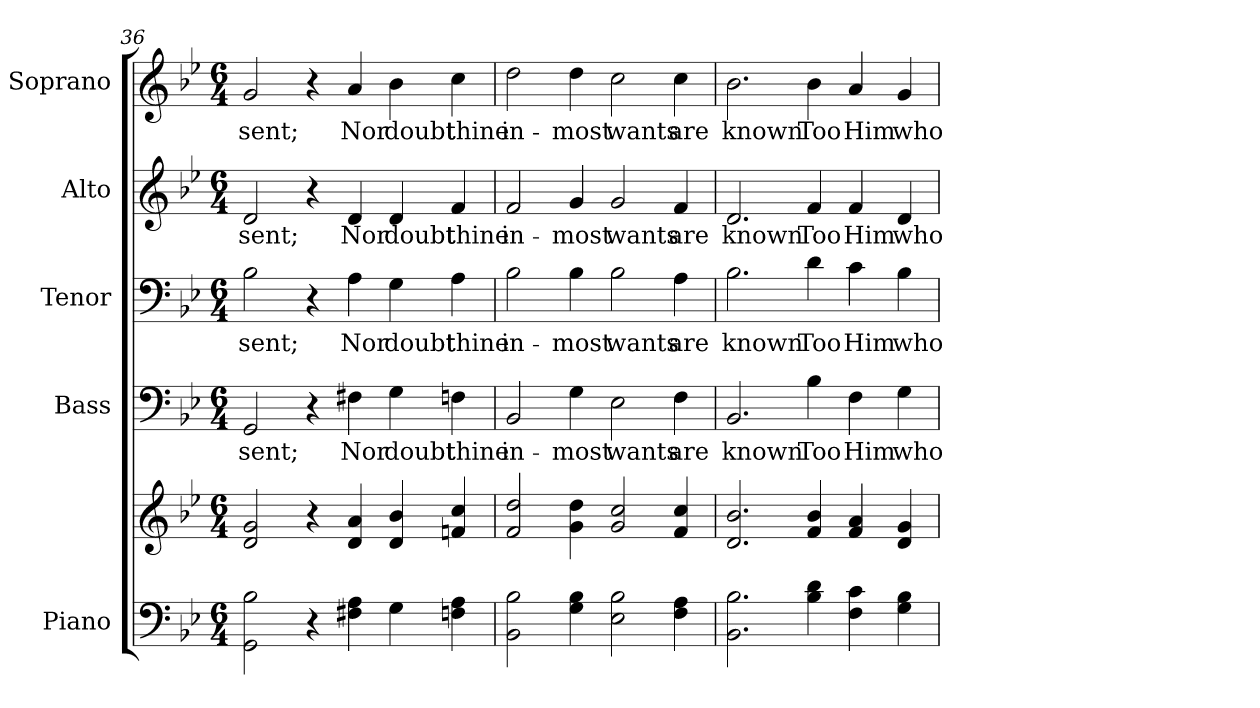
**kern	**kern	**kern	**text	**kern	**text	**kern	**text	**kern	**text
*part5	*part5	*part4	*part4	*part3	*part3	*part2	*part2	*part1	*part1
*staff6	*staff5	*staff4	*staff4	*staff3	*staff3	*staff2	*staff2	*staff1	*staff1
*I"Piano	*	*I"Bass	*	*I"Tenor	*	*I"Alto	*	*I"Soprano	*
*I'Pno.	*	*I'B.	*	*I'T.	*	*I'A.	*	*I'S.	*
!!LO:PB:g=z
*clefF4	*clefG2	*clefF4	*	*clefF4	*	*clefG2	*	*clefG2	*
*k[b-e-]	*k[b-e-]	*k[b-e-]	*	*k[b-e-]	*	*k[b-e-]	*	*k[b-e-]	*
*B-:	*B-:	*B-:	*	*B-:	*	*B-:	*	*B-:	*
*M6/4	*M6/4	*M6/4	*	*M6/4	*	*M6/4	*	*M6/4	*
=36	=36	=36	=36	=36	=36	=36	=36	=36	=36
!	!	!	!LO:LY:b:color=#000000	!	!	!	!	!	!
!	!	!	!	!	!LO:LY:b:color=#000000	!	!	!	!
!	!	!	!	!	!	!	!LO:LY:b:color=#000000	!	!
!	!	!	!	!	!	!	!	!	!LO:LY:b:color=#000000
2GGi\ 2B-i	2di/ 2gi	2GGi/	sent;	2B-i\	sent;	2di/	sent;	2gi/	sent;
4r	4r	4r	.	4r	.	4r	.	4r	.
!	!	!	!LO:LY:b:color=#000000	!	!	!	!	!	!
!	!	!	!	!	!LO:LY:b:color=#000000	!	!	!	!
!	!	!	!	!	!	!	!LO:LY:b:color=#000000	!	!
!	!	!	!	!	!	!	!	!	!LO:LY:b:color=#000000
4F#Xi\ 4Ai	4di/ 4ai	4F#Xi\	Nor	4Ai\	Nor	4di/	Nor	4ai/	Nor
!	!	!	!LO:LY:b:color=#000000	!	!	!	!	!	!
!	!	!	!	!	!LO:LY:b:color=#000000	!	!	!	!
!	!	!	!	!	!	!	!LO:LY:b:color=#000000	!	!
!	!	!	!	!	!	!	!	!	!LO:LY:b:color=#000000
4Gi\	4di/ 4b-i	4Gi\	doubt	4Gi\	doubt	4di/	doubt	4b-i\	doubt
!	!	!	!LO:LY:b:color=#000000	!	!	!	!	!	!
!	!	!	!	!	!LO:LY:b:color=#000000	!	!	!	!
!	!	!	!	!	!	!	!LO:LY:b:color=#000000	!	!
!	!	!	!	!	!	!	!	!	!LO:LY:b:color=#000000
4Fni\ 4Ai	4fni/ 4cci	4Fni\	thine	4Ai\	thine	4fi/	thine	4cci\	thine
=37	=37	=37	=37	=37	=37	=37	=37	=37	=37
!	!	!	!LO:LY:b:color=#000000	!	!	!	!	!	!
!	!	!	!	!	!LO:LY:b:color=#000000	!	!	!	!
!	!	!	!	!	!	!	!LO:LY:b:color=#000000	!	!
!	!	!	!	!	!	!	!	!	!LO:LY:b:color=#000000
2BB-i\ 2B-i	2fi/ 2ddi	2BB-i/	in-	2B-i\	in-	2fi/	in-	2ddi\	in-
!	!	!	!LO:LY:b:color=#000000	!	!	!	!	!	!
!	!	!	!	!	!LO:LY:b:color=#000000	!	!	!	!
!	!	!	!	!	!	!	!LO:LY:b:color=#000000	!	!
!	!	!	!	!	!	!	!	!	!LO:LY:b:color=#000000
4Gi\ 4B-i	4gi\ 4ddi	4Gi\	-most	4B-i\	-most	4gi/	-most	4ddi\	-most
!	!	!	!LO:LY:b:color=#000000	!	!	!	!	!	!
!	!	!	!	!	!LO:LY:b:color=#000000	!	!	!	!
!	!	!	!	!	!	!	!LO:LY:b:color=#000000	!	!
!	!	!	!	!	!	!	!	!	!LO:LY:b:color=#000000
2E-i\ 2B-i	2gi/ 2cci	2E-i\	wants	2B-i\	wants	2gi/	wants	2cci\	wants
!	!	!	!LO:LY:b:color=#000000	!	!	!	!	!	!
!	!	!	!	!	!LO:LY:b:color=#000000	!	!	!	!
!	!	!	!	!	!	!	!LO:LY:b:color=#000000	!	!
!	!	!	!	!	!	!	!	!	!LO:LY:b:color=#000000
4Fi\ 4Ai	4fi/ 4cci	4Fi\	are	4Ai\	are	4fi/	are	4cci\	are
!!LO:PB:g=z
=38	=38	=38	=38	=38	=38	=38	=38	=38	=38
!	!	!	!LO:LY:b:color=#000000	!	!	!	!	!	!
!	!	!	!	!	!LO:LY:b:color=#000000	!	!	!	!
!	!	!	!	!	!	!	!LO:LY:b:color=#000000	!	!
!	!	!	!	!	!	!	!	!	!LO:LY:b:color=#000000
2.BB-i\ 2.B-i	2.di/ 2.b-i	2.BB-i/	known	2.B-i\	known	2.di/	known	2.b-i\	known
!	!	!	!LO:LY:b:color=#000000	!	!	!	!	!	!
!	!	!	!	!	!LO:LY:b:color=#000000	!	!	!	!
!	!	!	!	!	!	!	!LO:LY:b:color=#000000	!	!
!	!	!	!	!	!	!	!	!	!LO:LY:b:color=#000000
4B-i\ 4di	4fi/ 4b-i	4B-i\	Too	4di\	Too	4fi/	Too	4b-i\	Too
!	!	!	!LO:LY:b:color=#000000	!	!	!	!	!	!
!	!	!	!	!	!LO:LY:b:color=#000000	!	!	!	!
!	!	!	!	!	!	!	!LO:LY:b:color=#000000	!	!
!	!	!	!	!	!	!	!	!	!LO:LY:b:color=#000000
4Fi\ 4ci	4fi/ 4ai	4Fi\	Him	4ci\	Him	4fi/	Him	4ai/	Him
!	!	!	!LO:LY:b:color=#000000	!	!	!	!	!	!
!	!	!	!	!	!LO:LY:b:color=#000000	!	!	!	!
!	!	!	!	!	!	!	!LO:LY:b:color=#000000	!	!
!	!	!	!	!	!	!	!	!	!LO:LY:b:color=#000000
4Gi\ 4B-i	4di/ 4gi	4Gi\	who	4B-i\	who	4di/	who	4gi/	who
=	=	=	=	=	=	=	=	=	=
*-	*-	*-	*-	*-	*-	*-	*-	*-	*-
